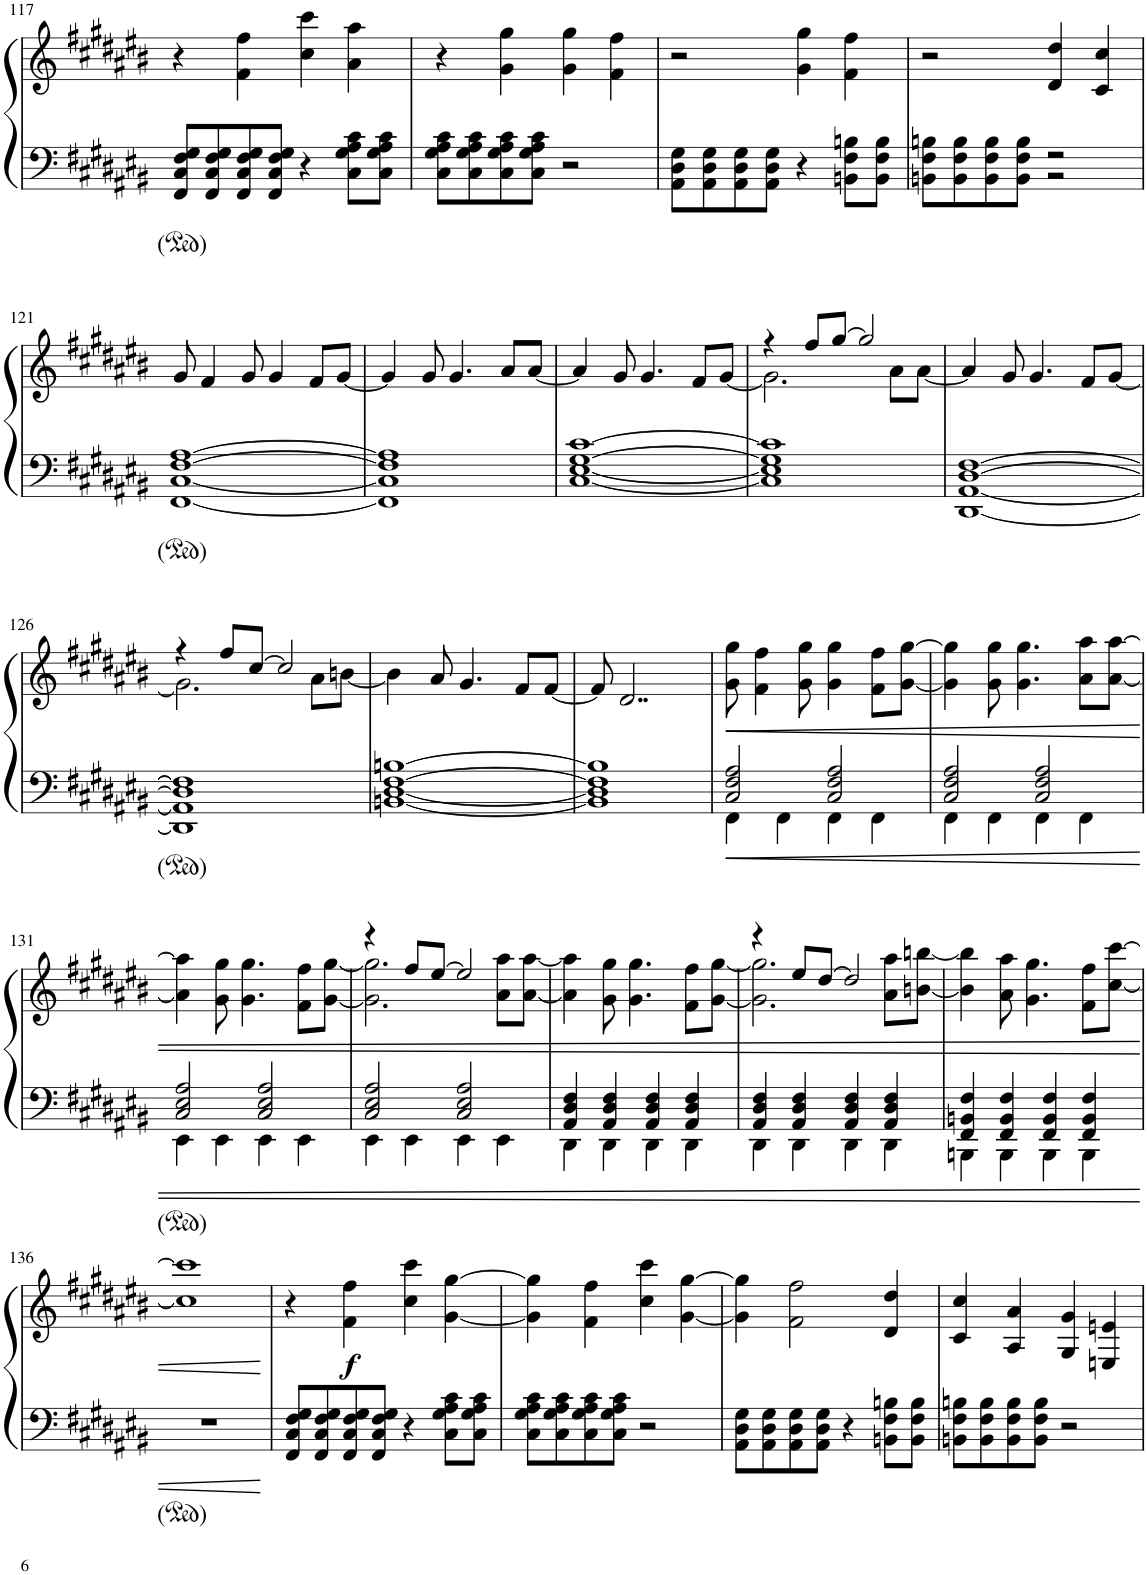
**kern	**kern	**dynam
*part1	*part1	*part1
*staff2	*staff1	*staff1/2
*I"Piano	*	*
*I'Pno.	*	*
!!LO:PB:g=z
*clefF4	*clefG2	*
*k[f#c#g#d#a#e#b#]	*k[f#c#g#d#a#e#b#]	*
*M4/4	*M4/4	*
=117	=117	=117
8FF#/ 8C#/ 8F#/ 8G#/L	4r	.
8FF#/ 8C#/ 8F#/ 8G#/	.	.
8FF#/ 8C#/ 8F#/ 8G#/	4f#\ 4ff#\	.
8FF#/ 8C#/ 8F#/ 8G#/J	.	.
4r	4cc#\ 4ccc#\	.
8C#\ 8G#\ 8A#\ 8c#\L	4a#\ 4aa#\	.
8C#\ 8G#\ 8A#\ 8c#\J	.	.
=118	=118	=118
8C#\ 8G#\ 8A#\ 8c#\L	4r	.
8C#\ 8G#\ 8A#\ 8c#\	.	.
8C#\ 8G#\ 8A#\ 8c#\	4g#\ 4gg#\	.
8C#\ 8G#\ 8A#\ 8c#\J	.	.
2r	4g#\ 4gg#\	.
.	4f#\ 4ff#\	.
=119	=119	=119
8AA#\ 8D#\ 8G#\L	2r	.
8AA#\ 8D#\ 8G#\	.	.
8AA#\ 8D#\ 8G#\	.	.
8AA#\ 8D#\ 8G#\J	.	.
4r	4g#\ 4gg#\	.
8BBn\ 8F#\ 8Bn\L	4f#\ 4ff#\	.
8BB\ 8F#\ 8B\J	.	.
=120	=120	=120
*^	*	*
8BBn\ 8F#\ 8Bn\L	2ryy	2r	.
8BB\ 8F#\ 8B\	.	.	.
8BB\ 8F#\ 8B\	.	.	.
8BB\ 8F#\ 8B\J	.	.	.
2r	2r	4d#/ 4dd#/	.
.	.	4c#/ 4cc#/	.
*v	*v	*	*
!!LO:LB:g=z
=121	=121	=121
[1FF# [1C# [1F# [1A#	8g#/	.
.	4f#/	.
.	8g#/	.
.	4g#/	.
.	8f#/L	.
.	[8g#/J	.
=122	=122	=122
1FF#] 1C#] 1F#] 1A#]	4g#/]	.
.	8g#/	.
.	4.g#/	.
.	8a#/L	.
.	[8a#/J	.
=123	=123	=123
[1C# [1E# [1G# [1c#	4a#/]	.
.	8g#/	.
.	4.g#/	.
.	8f#/L	.
.	[8g#/J	.
=124	=124	=124
*	*^	*
1C#] 1E#] 1G#] 1c#]	4r	2.g#\]	.
.	8ff#/L	.	.
.	[8gg#/J	.	.
.	2gg#/]	.	.
.	.	8a#\L	.
.	.	[8a#\J	.
*	*v	*v	*
=125	=125	=125
[1DD# [1AA# [1D# [1F#	4a#/]	.
.	8g#/	.
.	4.g#/	.
.	8f#/L	.
.	[8g#/J	.
!!LO:LB:g=z
=126	=126	=126
*	*^	*
1DD#] 1AA#] 1D#] 1F#]	4r	2.g#\]	.
.	8ff#/L	.	.
.	[8cc#/J	.	.
.	2cc#/]	.	.
.	.	8a#\L	.
.	.	[8bn\J	.
*	*v	*v	*
=127	=127	=127
[1BBn [1D# [1F# [1Bn	4b\]	.
.	8a#/	.
.	4.g#/	.
.	8f#/L	.
.	[8f#/J	.
=128	=128	=128
1BB] 1D#] 1F#] 1B]	8f#/]	.
.	2..d#/	.
=129	=129	=129
*^	*	*
!	!	!	!LO:HP:b
2C#/ 2F#/ 2A#/	4FF#\	8g#\ 8gg#\	<
.	.	4f#\ 4ff#\	.
.	4FF#\	.	.
.	.	8g#\ 8gg#\	.
2C#/ 2F#/ 2A#/	4FF#\	4g#\ 4gg#\	.
.	4FF#\	8f#\ 8ff#\L	.
.	.	[8g#\ [8gg#\J	.
=130	=130	=130	=130
2C#/ 2F#/ 2A#/	4FF#\	4g#\] 4gg#\]	.
.	4FF#\	8g#\ 8gg#\	.
.	.	4.g#\ 4.gg#\	.
2C#/ 2F#/ 2A#/	4FF#\	.	.
.	4FF#\	8a#\ 8aa#\L	.
.	.	[8a#\ [8aa#\J	.
!!LO:LB:g=z
=131	=131	=131	=131
2C#/ 2E#/ 2A#/	4EE#\	4a#\] 4aa#\]	.
.	4EE#\	8g#\ 8gg#\	.
.	.	4.g#\ 4.gg#\	.
2C#/ 2E#/ 2A#/	4EE#\	.	.
.	4EE#\	8f#\ 8ff#\L	.
.	.	[8g#\ [8gg#\J	.
=132	=132	=132	=132
*	*	*^	*
2C#/ 2E#/ 2A#/	4EE#\	4r	2.g#\] 2.gg#\]	.
.	4EE#\	8ff#/L	.	.
.	.	[8ee#/J	.	.
2C#/ 2E#/ 2A#/	4EE#\	2ee#/]	.	.
.	4EE#\	.	8a#\ 8aa#\L	.
.	.	.	[8a#\ [8aa#\J	.
*	*	*v	*v	*
=133	=133	=133	=133
4AA#/ 4D#/ 4F#/	4DD#\	4a#\] 4aa#\]	.
4AA#/ 4D#/ 4F#/	4DD#\	8g#\ 8gg#\	.
.	.	4.g#\ 4.gg#\	.
4AA#/ 4D#/ 4F#/	4DD#\	.	.
4AA#/ 4D#/ 4F#/	4DD#\	8f#\ 8ff#\L	.
.	.	[8g#\ [8gg#\J	.
=134	=134	=134	=134
*	*	*^	*
4AA#/ 4D#/ 4F#/	4DD#\	4r	2.g#\] 2.gg#\]	.
4AA#/ 4D#/ 4F#/	4DD#\	8ee#/L	.	.
.	.	[8dd#/J	.	.
4AA#/ 4D#/ 4F#/	4DD#\	2dd#/]	.	.
4AA#/ 4D#/ 4F#/	4DD#\	.	8a#\ 8aa#\L	.
.	.	.	[8bn\ [8bbn\J	.
*	*	*v	*v	*
=135	=135	=135	=135
4FF#/ 4BBn/ 4F#/	4BBBn\	4b\] 4bb\]	.
4FF#/ 4BB/ 4F#/	4BBB\	8a#\ 8aa#\	.
.	.	4.g#\ 4.gg#\	.
4FF#/ 4BB/ 4F#/	4BBB\	.	.
4FF#/ 4BB/ 4F#/	4BBB\	8f#\ 8ff#\L	.
.	.	[8cc#\ [8ccc#\J	.
*v	*v	*	*
!!LO:LB:g=z
=136	=136	=136
1r	1cc#] 1ccc#]	.
.	.	[
=137	=137	=137
8FF#/ 8C#/ 8F#/ 8G#/L	4r	.
8FF#/ 8C#/ 8F#/ 8G#/	.	.
!	!	!LO:DY:b
8FF#/ 8C#/ 8F#/ 8G#/	4f#\ 4ff#\	f
8FF#/ 8C#/ 8F#/ 8G#/J	.	.
4r	4cc#\ 4ccc#\	.
8C#\ 8G#\ 8A#\ 8c#\L	[4g#\ [4gg#\	.
8C#\ 8G#\ 8A#\ 8c#\J	.	.
=138	=138	=138
8C#\ 8G#\ 8A#\ 8c#\L	4g#\] 4gg#\]	.
8C#\ 8G#\ 8A#\ 8c#\	.	.
8C#\ 8G#\ 8A#\ 8c#\	4f#\ 4ff#\	.
8C#\ 8G#\ 8A#\ 8c#\J	.	.
2r	4cc#\ 4ccc#\	.
.	[4g#\ [4gg#\	.
=139	=139	=139
8AA#\ 8D#\ 8G#\L	4g#\] 4gg#\]	.
8AA#\ 8D#\ 8G#\	.	.
8AA#\ 8D#\ 8G#\	2f#\ 2ff#\	.
8AA#\ 8D#\ 8G#\J	.	.
4r	.	.
8BBn\ 8F#\ 8Bn\L	4d#/ 4dd#/	.
8BB\ 8F#\ 8B\J	.	.
=140	=140	=140
8BBn\ 8F#\ 8Bn\L	4c#/ 4cc#/	.
8BB\ 8F#\ 8B\	.	.
8BB\ 8F#\ 8B\	4A#/ 4a#/	.
8BB\ 8F#\ 8B\J	.	.
2r	4G#/ 4g#/	.
.	4En/ 4en/	.
=	=	=
*-	*-	*-
